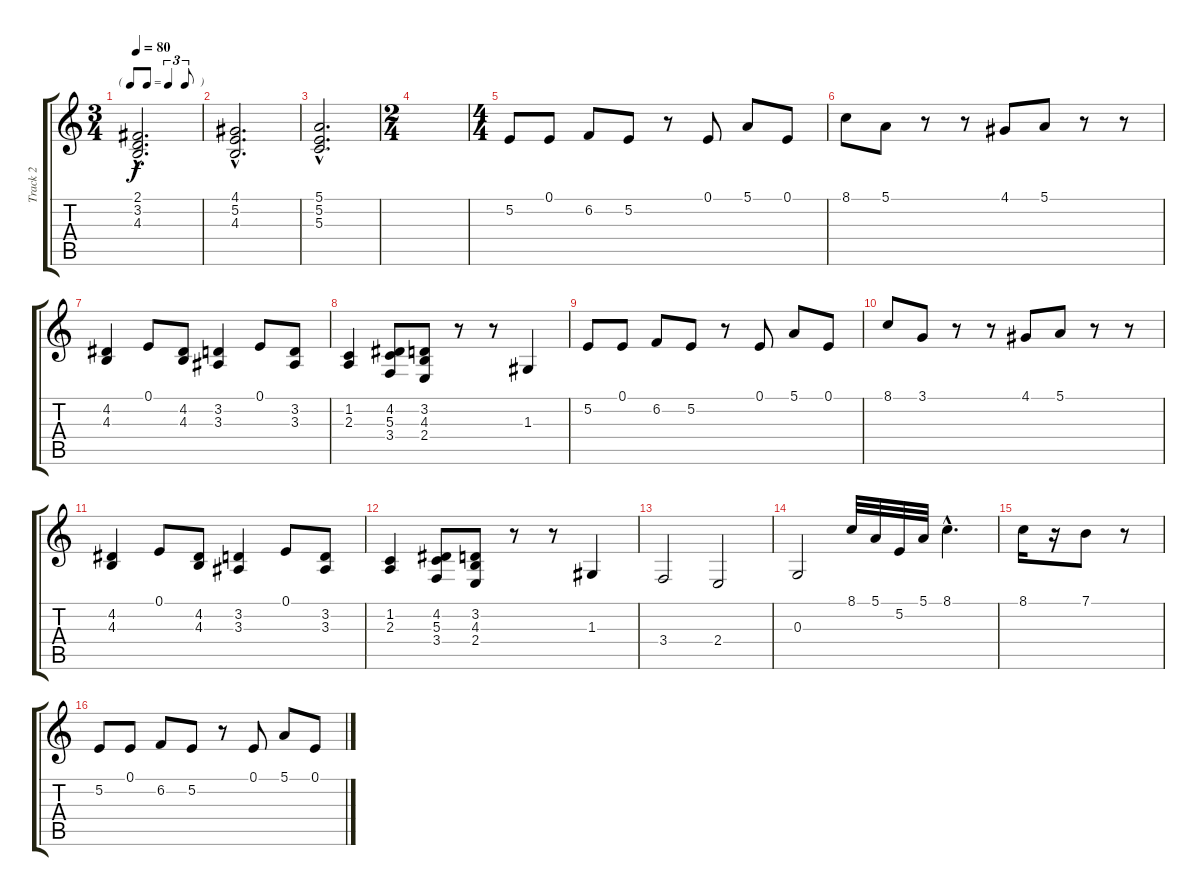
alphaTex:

\track ("Track 2" "Track 2") {instrument accordion}
\staff {score tabs}
\tuning (E4 B3 G3 D3 A2 E2) {hide}
\ts (3 4)
\tf triplet8th
\tempo 80
\clef g2
\ks c
(2.1{hac} 3.2{hac} 4.3{hac}).2{d dy f} |
(4.1{hac} 5.2{hac} 4.3{hac}).2{d} |
(5.1{hac} 5.2{hac} 5.3{hac}).2{d} |
\ts (2 4)
|
\ts (4 4)
5.2.8 0.1.8 6.2.8 5.2.8 r.8 0.1.8 5.1.8 0.1.8 |
8.1.8 5.1.8 r.8 r.8 4.1.8 5.1.8 r.8 r.8 |
(4.2 4.3).4 0.1.8 (4.2 4.3).8 (3.2 3.3).4 0.1.8 (3.2 3.3).8 |
(1.2 2.3).4 (4.2 5.3 3.4).8 (3.2 4.3 2.4).8 r.8 r.8 1.3.4 |
5.2.8 0.1.8 6.2.8 5.2.8 r.8 0.1.8 5.1.8 0.1.8 |
8.1.8 3.1.8 r.8 r.8 4.1.8 5.1.8 r.8 r.8 |
(4.2 4.3).4 0.1.8 (4.2 4.3).8 (3.2 3.3).4 0.1.8 (3.2 3.3).8 |
(1.2 2.3).4 (4.2 5.3 3.4).8 (3.2 4.3 2.4).8 r.8 r.8 1.3.4 |
3.4.2 2.4.2 |
0.3.2 8.1.32 5.1.32 5.2.32 5.1.32 8.1{hac}.4{d} |
8.1.16 r.16 7.1.8 r.8 |
5.2.8 0.1.8 6.2.8 5.2.8 r.8 0.1.8 5.1.8 0.1.8
